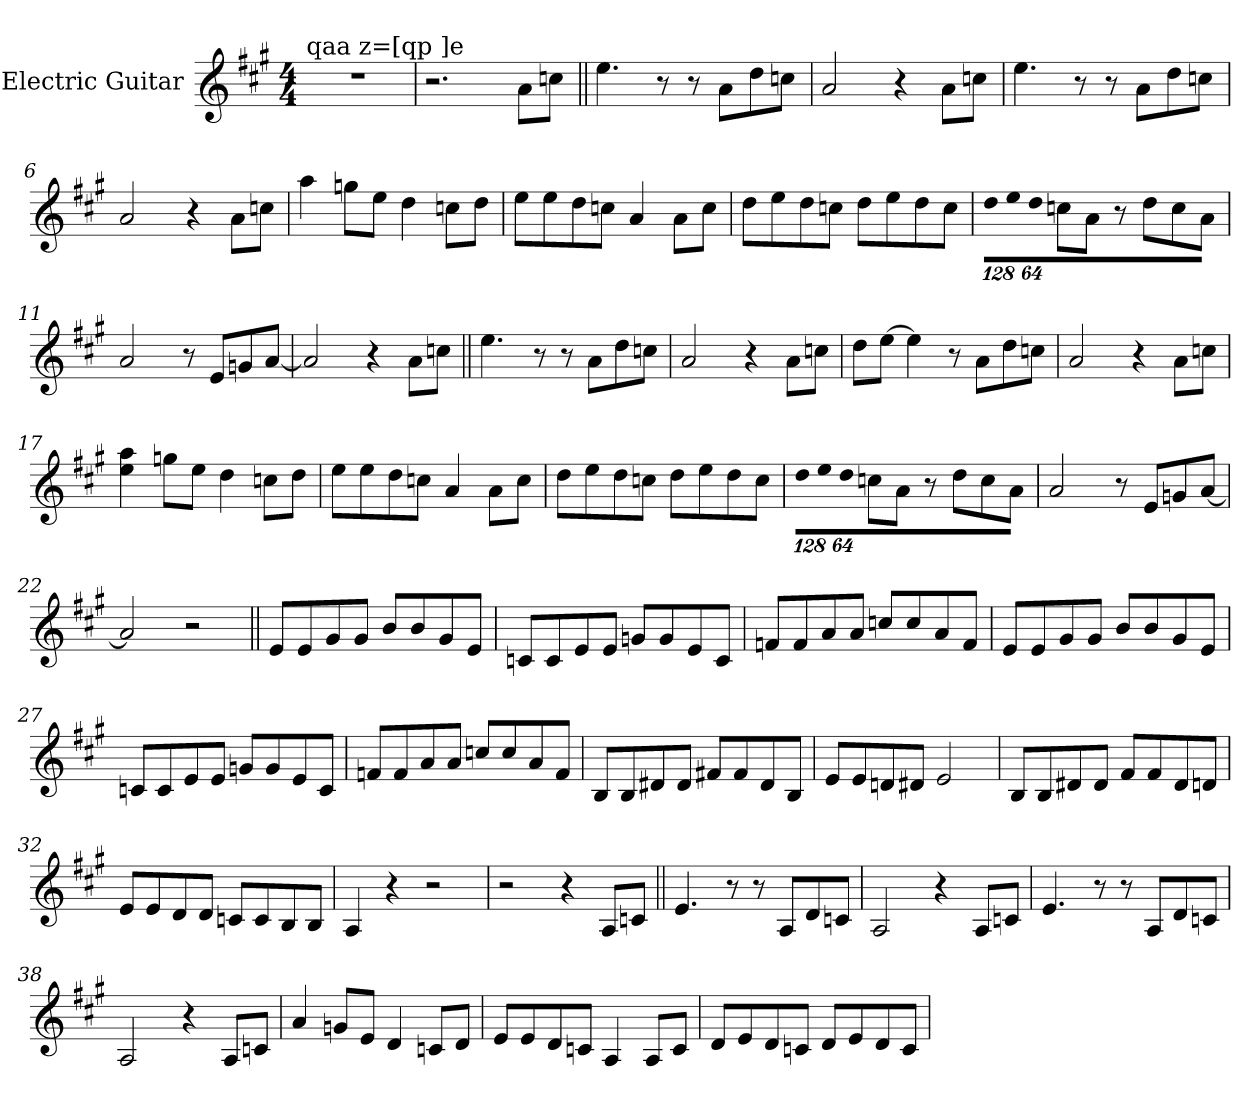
**kern
*part1
*staff1
*I"Electric Guitar
*I'E. Gtr.
!!LO:PB:g=z
*clefG2
*ITrd7c12
*k[f#c#g#]
*A:
*M4/4
*MM120
=1
!LO:TX:a:t=qaa z=[qp  ]e
1r
=2
2.r
8Ai\L
8cni\J
=3||
4.ei\
8r
8r
8Ai\L
8di\
8cni\J
=4
2Ai/
4r
8Ai\L
8cni\J
!!LO:LB:g=z
=5
4.ei\
8r
8r
8Ai\L
8di\
8cni\J
=6
2Ai/
4r
8Ai\L
8cni\J
=7
4ai\
8gni\L
8ei\J
4di\
8cni\L
8di\J
=8
8ei\L
8ei\
8di\
8cni\J
4Ai/
8Ai\L
8ci\J
!!LO:LB:g=z
=9
8di\L
8ei\
8di\
8cni\J
8di\L
8ei\
8di\
8ci\J
=10
*Xbrackettup
!LO:N:vis=8
1024%85di\L
!LO:N:vis=8
1024%85ei\
!LO:N:vis=8
512%43di\J
8cni\L
8Ai\J
8r
8di\L
8ci\
8Ai\J
=11
2Ai/
8r
8Ei/L
8Gni/
[<8Ai/J
=12
2Ai/]
4r
8Ai\L
8cni\J
!!LO:LB:g=z
=13||
4.ei\
8r
8r
8Ai\L
8di\
8cni\J
=14
2Ai/
4r
8Ai\L
8cni\J
=15
8di\L
[>8ei\J
4ei\]
8r
8Ai\L
8di\
8cni\J
=16
2Ai/
4r
8Ai\L
8cni\J
=17
4ei\ 4ai
8gni\L
8ei\J
4di\
8cni\L
8di\J
!!LO:LB:g=z
=18
8ei\L
8ei\
8di\
8cni\J
4Ai/
8Ai\L
8ci\J
=19
8di\L
8ei\
8di\
8cni\J
8di\L
8ei\
8di\
8ci\J
=20
!LO:N:vis=8
1024%85di\L
!LO:N:vis=8
1024%85ei\
!LO:N:vis=8
512%43di\J
8cni\L
8Ai\J
8r
8di\L
8ci\
8Ai\J
=21
2Ai/
8r
8Ei/L
8Gni/
[<8Ai/J
=22
2Ai/]
2r
!!LO:LB:g=z
=23||
8Ei/L
8Ei/
8G#i/
8G#i/J
8Bi/L
8Bi/
8G#i/
8Ei/J
=24
8Cni/L
8Ci/
8Ei/
8Ei/J
8Gni/L
8Gi/
8Ei/
8Ci/J
=25
8Fni/L
8Fi/
8Ai/
8Ai/J
8cni/L
8ci/
8Ai/
8Fi/J
=26
8Ei/L
8Ei/
8G#i/
8G#i/J
8Bi/L
8Bi/
8G#i/
8Ei/J
!!LO:LB:g=z
=27
8Cni/L
8Ci/
8Ei/
8Ei/J
8Gni/L
8Gi/
8Ei/
8Ci/J
=28
8Fni/L
8Fi/
8Ai/
8Ai/J
8cni/L
8ci/
8Ai/
8Fi/J
=29
8BBi/L
8BBi/
8D#Xi/
8D#i/J
8F#Xi/L
8F#i/
8D#i/
8BBi/J
=30
8Ei/L
8Ei/
8Dni/
8D#Xi/J
2Ei/
!!LO:LB:g=z
=31
8BBi/L
8BBi/
8D#Xi/
8D#i/J
8F#i/L
8F#i/
8D#i/
8Dni/J
=32
8Ei/L
8Ei/
8Di/
8Di/J
8Cni/L
8Ci/
8BBi/
8BBi/J
=33
4AAi/
4r
2r
=34
2r
4r
8AAi/L
8Cni/J
!!LO:LB:g=z
=35||
4.Ei/
8r
8r
8AAi/L
8Di/
8Cni/J
=36
2AAi/
4r
8AAi/L
8Cni/J
=37
4.Ei/
8r
8r
8AAi/L
8Di/
8Cni/J
=38
2AAi/
4r
8AAi/L
8Cni/J
=39
4Ai/
8Gni/L
8Ei/J
4Di/
8Cni/L
8Di/J
!!LO:LB:g=z
=40
8Ei/L
8Ei/
8Di/
8Cni/J
4AAi/
8AAi/L
8Ci/J
=41
8Di/L
8Ei/
8Di/
8Cni/J
8Di/L
8Ei/
8Di/
8Ci/J
=
*-
